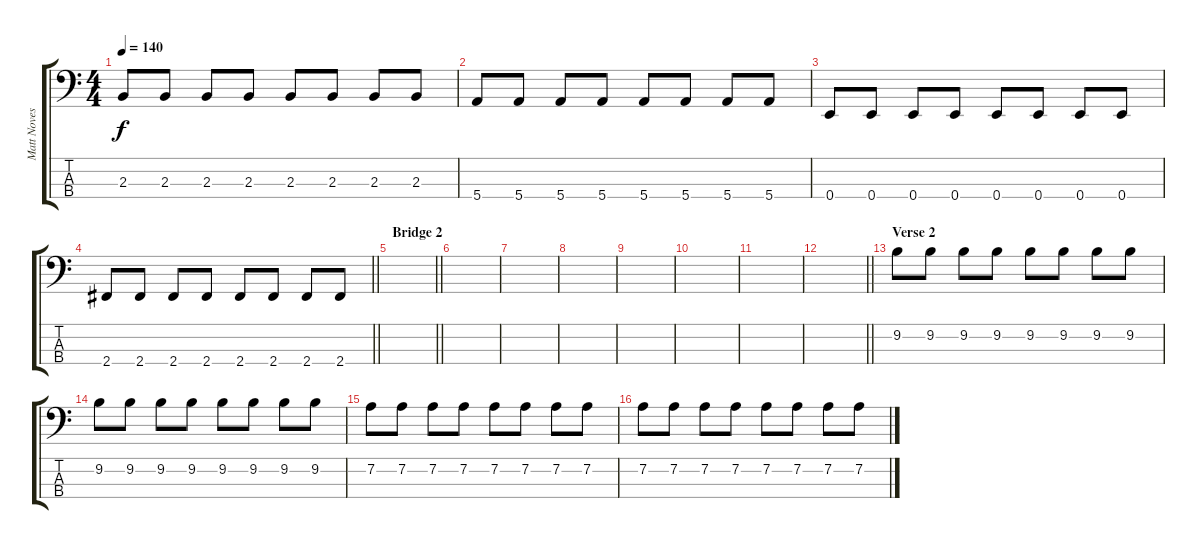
\track ("Matt Noveskey" "Matt Noves") {instrument electricbasspick}
\staff {score tabs}
\tuning (G2 D2 A1 E1) {hide}
\ts (4 4)
\tempo 140
\clef f4
\ks c
2.3.8{dy f} 2.3.8 2.3.8 2.3.8 2.3.8 2.3.8 2.3.8 2.3.8 |
5.4.8 5.4.8 5.4.8 5.4.8 5.4.8 5.4.8 5.4.8 5.4.8 |
0.4.8 0.4.8 0.4.8 0.4.8 0.4.8 0.4.8 0.4.8 0.4.8 |
\barLineRight lightlight
2.4.8 2.4.8 2.4.8 2.4.8 2.4.8 2.4.8 2.4.8 2.4.8 |
\section ("" "Bridge 2")
\barLineRight lightlight
|
|
|
|
|
|
|
\barLineRight lightlight
|
\section ("" "Verse 2")
9.2.8 9.2.8 9.2.8 9.2.8 9.2.8 9.2.8 9.2.8 9.2.8 |
9.2.8 9.2.8 9.2.8 9.2.8 9.2.8 9.2.8 9.2.8 9.2.8 |
7.2.8 7.2.8 7.2.8 7.2.8 7.2.8 7.2.8 7.2.8 7.2.8 |
7.2.8 7.2.8 7.2.8 7.2.8 7.2.8 7.2.8 7.2.8 7.2.8
